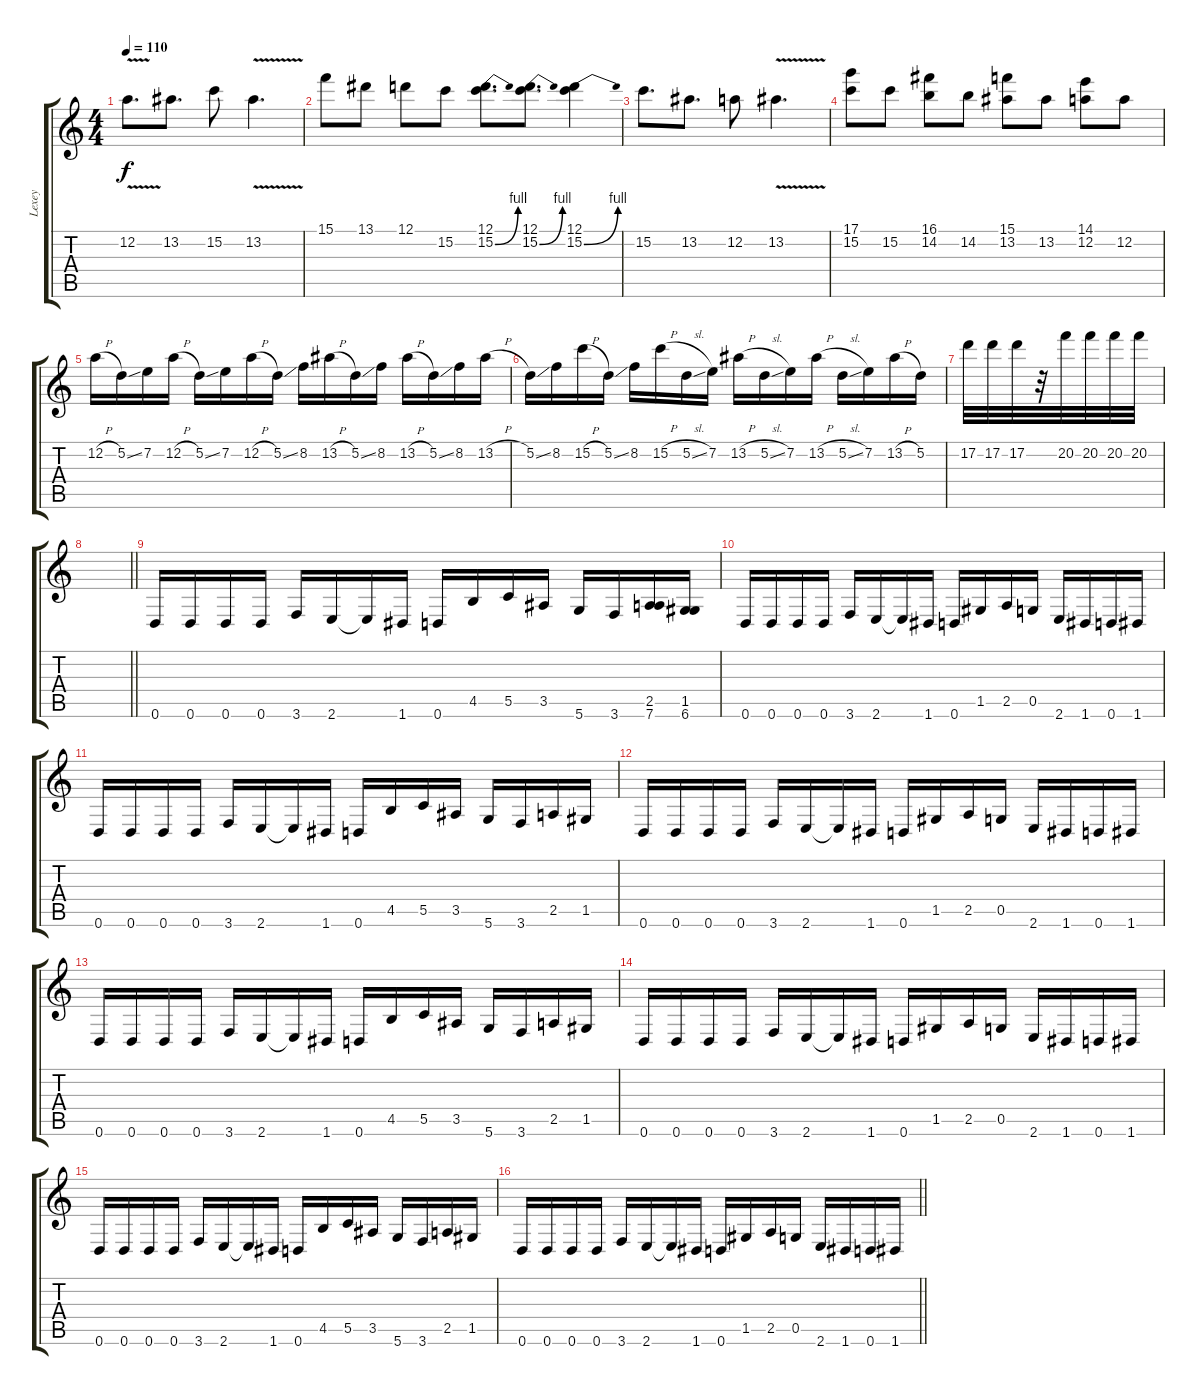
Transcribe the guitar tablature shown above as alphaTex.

\track ("Lexey" "Lexey") {instrument overdrivenguitar}
\staff {score tabs}
\tuning (D4 A3 F3 C3 G2 D2) {hide}
\ts (4 4)
\tempo 110
\clef g2
\ks c
12.2{v}.8{d dy f} 13.2.8{d} 15.2.8 13.2{v}.4{d} |
15.1.8 13.1.8 12.1.8 15.2.8 (12.1 15.2{be (bend 0 0 60 4)}).8{d} (12.1 15.2{be (bend 0 0 60 4)}).8{d} (12.1 15.2{be (bend 0 0 60 4)}).4 |
15.2.8{d} 13.2.8{d} 12.2.8 13.2{v}.4{d} |
(17.1 15.2).8 15.2.8 (16.1 14.2).8 14.2.8 (15.1 13.2).8 13.2.8 (14.1 12.2).8 12.2.8 |
12.2{h}.16 5.2{ss}.16 7.2.16 12.2{h}.16 5.2{ss}.16 7.2.16 12.2{h}.16 5.2{ss}.16 8.2.16 13.2{h}.16 5.2{ss}.16 8.2.16 13.2{h}.16 5.2{ss}.16 8.2.16 13.2{h}.16 |
5.2{ss}.16 8.2.16 15.2{h}.16 5.2{ss}.16 8.2.16 15.2{h}.16 5.2{sl}.16 7.2.16 13.2{h}.16 5.2{sl}.16 7.2.16 13.2{h}.16 5.2{sl}.16 7.2.16 13.2{h}.16 5.2.16 |
17.2.32 17.2.32 17.2.32 r.32 20.2.32 20.2.32 20.2.32 20.2.32 |
\barLineRight lightlight
|
0.6.16 0.6.16 0.6.16 0.6.16 3.6.16 2.6.16 2.6{t}.16 1.6.16 0.6.16 4.5.16 5.5.16 3.5.16 5.6.16 3.6.16 (2.5 7.6).16 (1.5 6.6).16 |
0.6.16 0.6.16 0.6.16 0.6.16 3.6.16 2.6.16 2.6{t}.16 1.6.16 0.6.16 1.5.16 2.5.16 0.5.16 2.6.16 1.6.16 0.6.16 1.6.16 |
0.6.16 0.6.16 0.6.16 0.6.16 3.6.16 2.6.16 2.6{t}.16 1.6.16 0.6.16 4.5.16 5.5.16 3.5.16 5.6.16 3.6.16 2.5.16 1.5.16 |
0.6.16 0.6.16 0.6.16 0.6.16 3.6.16 2.6.16 2.6{t}.16 1.6.16 0.6.16 1.5.16 2.5.16 0.5.16 2.6.16 1.6.16 0.6.16 1.6.16 |
0.6.16 0.6.16 0.6.16 0.6.16 3.6.16 2.6.16 2.6{t}.16 1.6.16 0.6.16 4.5.16 5.5.16 3.5.16 5.6.16 3.6.16 2.5.16 1.5.16 |
0.6.16 0.6.16 0.6.16 0.6.16 3.6.16 2.6.16 2.6{t}.16 1.6.16 0.6.16 1.5.16 2.5.16 0.5.16 2.6.16 1.6.16 0.6.16 1.6.16 |
0.6.16 0.6.16 0.6.16 0.6.16 3.6.16 2.6.16 2.6{t}.16 1.6.16 0.6.16 4.5.16 5.5.16 3.5.16 5.6.16 3.6.16 2.5.16 1.5.16 |
\barLineRight lightlight
0.6.16 0.6.16 0.6.16 0.6.16 3.6.16 2.6.16 2.6{t}.16 1.6.16 0.6.16 1.5.16 2.5.16 0.5.16 2.6.16 1.6.16 0.6.16 1.6.16
